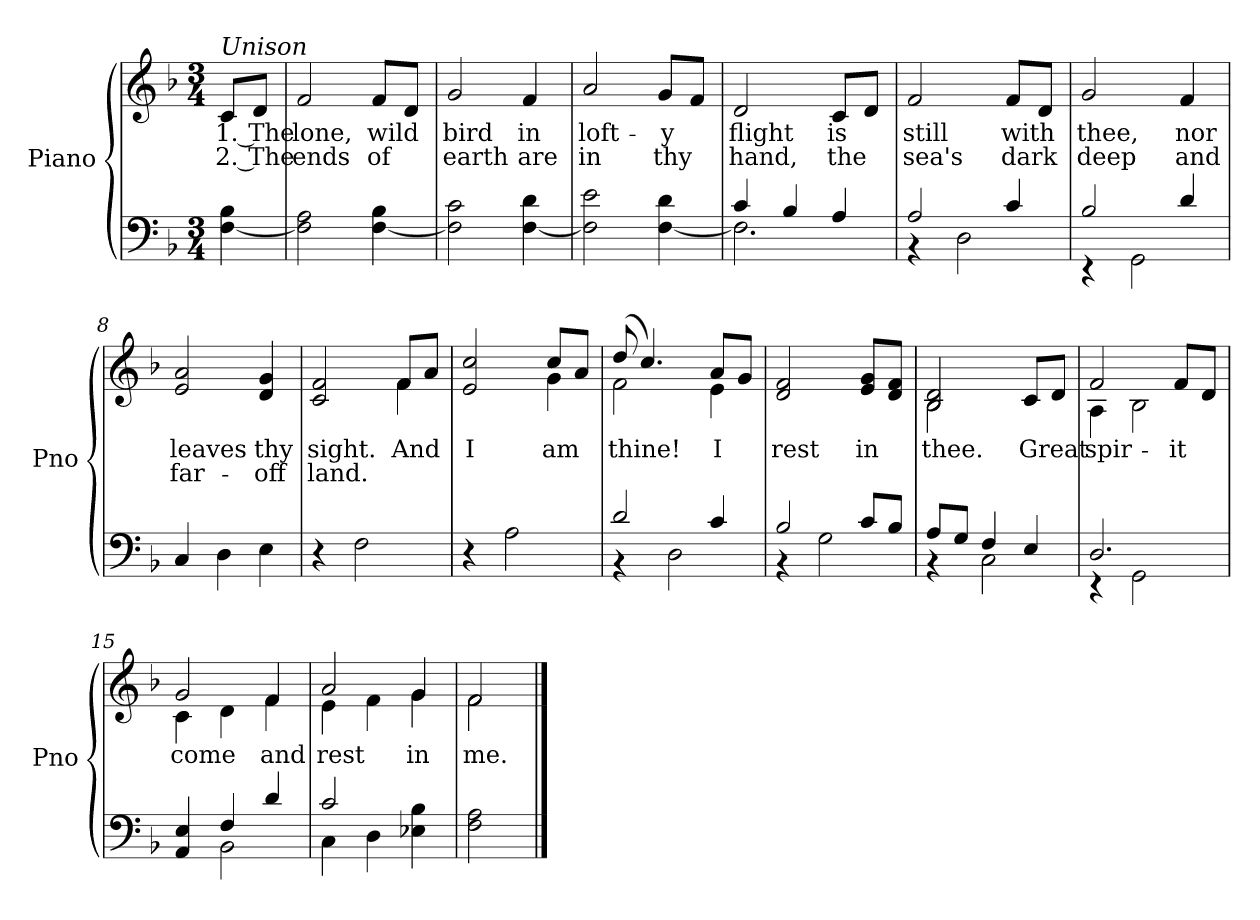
**kern	**kern	**text	**text
*part2	*part1	*part1	*part1
*staff2	*staff1	*staff1	*staff1
*I"Piano	*I"Piano	*	*
*I'Pno	*I'Pno	*	*
*clefF4	*clefG2	*	*
*k[b-]	*k[b-]	*	*
*M3/4	*M3/4	*	*
*MM108	*MM108	*	*
=1	=1	=1	=1
!	!LO:TX:a:i:t=Unison	!	!
!	!	!LO:LY:b	!LO:LY:b
[4F\ 4B-\	8c/L	1. The	2. The
.	8d/J	.	.
=2	=2	=2	=2
!	!	!LO:LY:b	!LO:LY:b
2F\] 2A\	2f/	lone,	ends
!	!	!LO:LY:b	!LO:LY:b
[<4F\ 4B-\	8f/L	wild	of
.	8d/J	.	.
=3	=3	=3	=3
!	!	!LO:LY:b	!LO:LY:b
2F\] 2c\	2g/	bird	earth
!	!	!LO:LY:b	!LO:LY:b
[<4F\ 4d\	4f/	in	are
=4	=4	=4	=4
!	!	!LO:LY:b	!LO:LY:b
2F\] 2e\	2a/	loft-	in
!	!	!LO:LY:b	!LO:LY:b
[4F\ 4d\	8g/L	-y	thy
.	8f/J	.	.
=5	=5	=5	=5
*^	*	*	*
!	!	!	!LO:LY:b	!LO:LY:b
4c/	2.F\]	2d/	flight	hand,
4B-/	.	.	.	.
!	!	!	!LO:LY:b	!LO:LY:b
4A/	.	8c/L	is	the
.	.	8d/J	.	.
=6	=6	=6	=6	=6
!	!	!	!LO:LY:b	!LO:LY:b
2A/	4r	2f/	still	sea's
.	2D\	.	.	.
!	!	!	!LO:LY:b	!LO:LY:b
4c/	.	8f/L	with	dark
.	.	8d/J	.	.
!!LO:LB:g=z
=7	=7	=7	=7	=7
!	!	!	!LO:LY:b	!LO:LY:b
2B-/	4r	2g/	thee,	deep
.	2GG\	.	.	.
!	!	!	!LO:LY:b	!LO:LY:b
4d/	.	4f/	nor	and
*v	*v	*	*	*
=8	=8	=8	=8
!	!	!LO:LY:b	!LO:LY:b
4C/	2e/ 2a/	leaves	far-
4D\	.	.	.
!	!	!LO:LY:b	!LO:LY:b
4E\	4d/ 4g/	thy	-off
=9	=9	=9	=9
!	!	!LO:LY:b	!LO:LY:b
*	*^	*	*
4r	2c/ 2f/	2ryy	sight.	land.
2F\	.	.	.	.
!	!	!	!LO:LY:b	!
.	8f/L	4f\	And	.
.	8a/J	.	.	.
=10	=10	=10	=10	=10
!	!	!	!LO:LY:b	!
4r	2e/ 2cc/	2ryy	I	.
2A\	.	.	.	.
!	!	!	!LO:LY:b	!
.	8cc/L	4g\	am	.
.	8a/J	.	.	.
=11	=11	=11	=11	=11
*^	*	*	*	*
!	!	!	!	!LO:LY:b	!
2d/	4r	(>8dd/	2f\	thine!	.
.	.	4.cc/)	.	.	.
.	2D\	.	.	.	.
!	!	!	!	!LO:LY:b	!
4c/	.	8a/L	4e\	I	.
.	.	8g/J	.	.	.
*	*	*v	*v	*	*
=12	=12	=12	=12	=12
!	!	!	!LO:LY:b	!
2B-/	4r	2d/ 2f/	rest	.
.	2G\	.	.	.
!	!	!	!LO:LY:b	!
8c/L	.	8e/ 8g/L	in	.
8B-/J	.	8d/ 8f/J	.	.
!!LO:LB:g=z
=13	=13	=13	=13	=13
!	!	!	!LO:LY:b	!
*	*	*^	*	*
8A/L	4r	2B-/ 2d/	2B-\	thee.	.
8G/J	.	.	.	.	.
4F/	2C\	.	.	.	.
!	!	!	!	!LO:LY:b	!
4E/	.	8c/L	4ryy	Great	.
.	.	8d/J	.	.	.
=14	=14	=14	=14	=14	=14
!	!	!	!	!LO:LY:b	!
2.D/	4r	2f/	4A\	spir-	.
.	2GG\	.	2B-\	.	.
!	!	!	!	!LO:LY:b	!
.	.	8f/L	.	-it	.
.	.	8d/J	.	.	.
=15	=15	=15	=15	=15	=15
!	!	!	!	!LO:LY:b	!
4AA/ 4E/	4ryy	2g/	4c\	come	.
4F/	2BB-\	.	4d\	.	.
!	!	!	!	!LO:LY:b	!
4d/	.	4f/	4f\	and	.
=16	=16	=16	=16	=16	=16
!	!	!	!	!LO:LY:b	!
2c/	4C\	2a/	4e\	rest	.
.	4D\	.	4f\	.	.
!	!	!	!	!LO:LY:b	!
4E-X\ 4B-\	4ryy	4g/	4g\	in	.
=17	=17	=17	=17	=17	=17
!	!	!	!	!LO:LY:b	!
*v	*v	*	*	*	*
2F\ 2A\	2f/	2f\	me.	.
*	*v	*v	*	*
==	==	==	==
*-	*-	*-	*-
